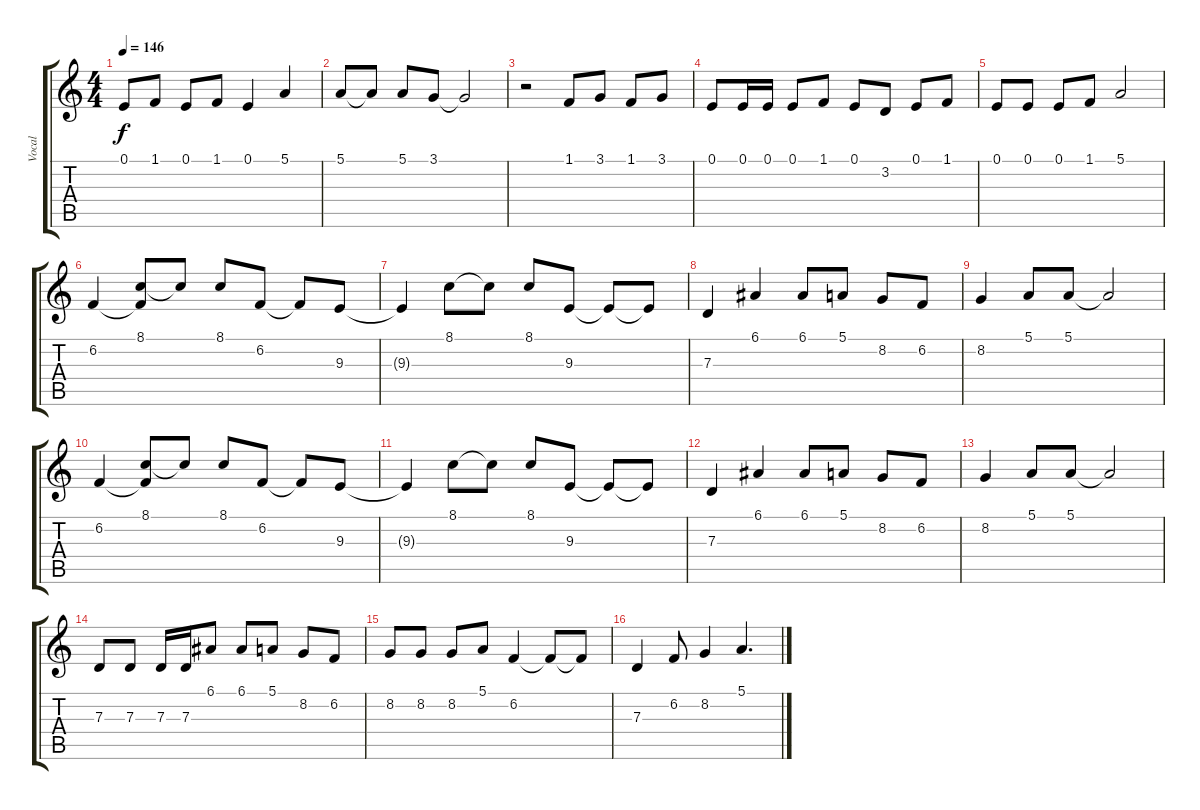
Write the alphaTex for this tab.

\track ("Vocal" "Vocal") {instrument lead6voice}
\staff {score tabs}
\tuning (E4 B3 G3 D3 A2 E2) {hide}
\ts (4 4)
\tempo 146
\clef g2
\ks c
0.1.8{dy f} 1.1.8 0.1.8 1.1.8 0.1.4 5.1.4 |
5.1.8 5.1{t}.8 5.1.8 3.1.8 3.1{t}.2 |
r.2 1.1.8 3.1.8 1.1.8 3.1.8 |
0.1.8 0.1.16 0.1.16 0.1.8 1.1.8 0.1.8 3.2.8 0.1.8 1.1.8 |
0.1.8 0.1.8 0.1.8 1.1.8 5.1.2 |
6.2.4 (8.1 6.2{t}).8 8.1{t}.8 8.1.8 6.2.8 6.2{t}.8 9.3.8 |
9.3{t}.4 8.1.8 8.1{t}.8 8.1.8 9.3.8 9.3{t}.8 9.3{t}.8 |
7.3.4 6.1.4 6.1.8 5.1.8 8.2.8 6.2.8 |
8.2.4 5.1.8 5.1.8 5.1{t}.2 |
6.2.4 (8.1 6.2{t}).8 8.1{t}.8 8.1.8 6.2.8 6.2{t}.8 9.3.8 |
9.3{t}.4 8.1.8 8.1{t}.8 8.1.8 9.3.8 9.3{t}.8 9.3{t}.8 |
7.3.4 6.1.4 6.1.8 5.1.8 8.2.8 6.2.8 |
8.2.4 5.1.8 5.1.8 5.1{t}.2 |
7.3.8 7.3.8 7.3.16 7.3.16 6.1.8 6.1.8 5.1.8 8.2.8 6.2.8 |
8.2.8 8.2.8 8.2.8 5.1.8 6.2.4 6.2{t}.8 6.2{t}.8 |
7.3.4 6.2.8 8.2.4 5.1.4{d}
